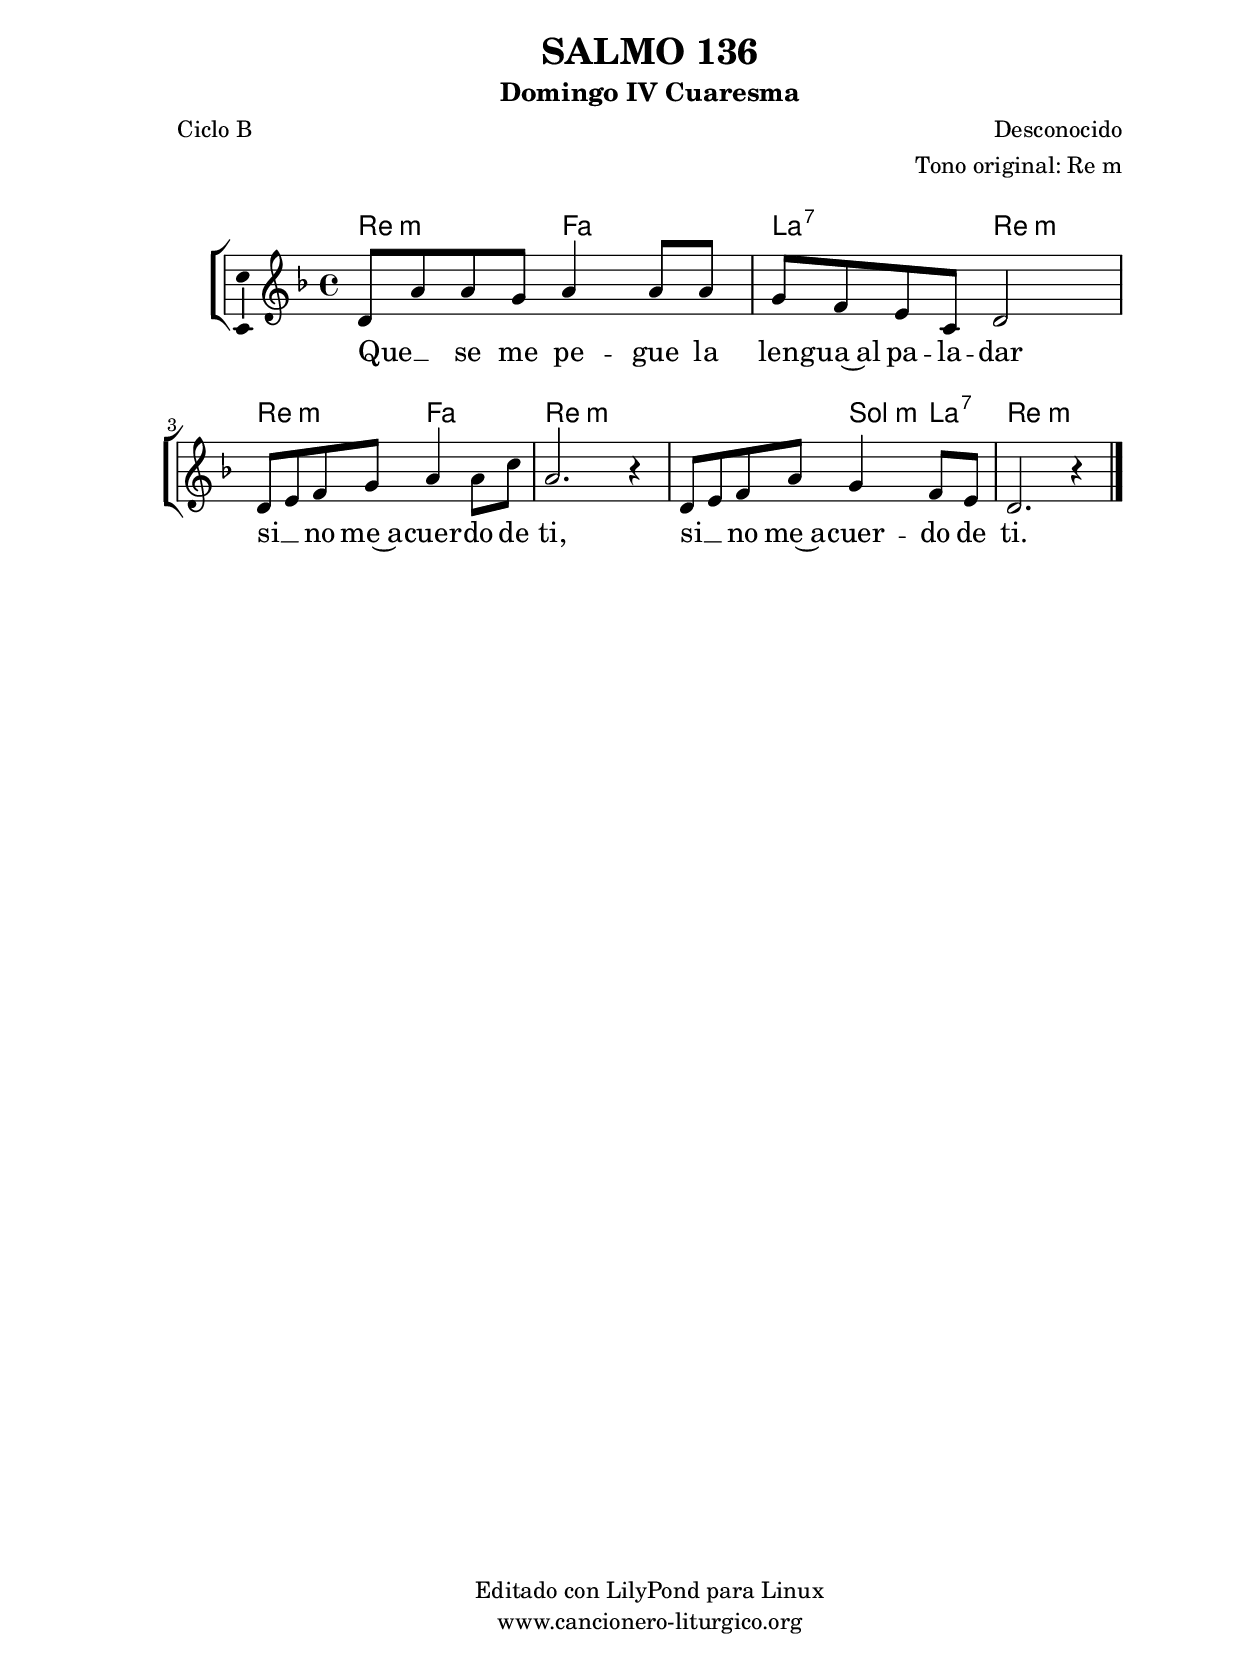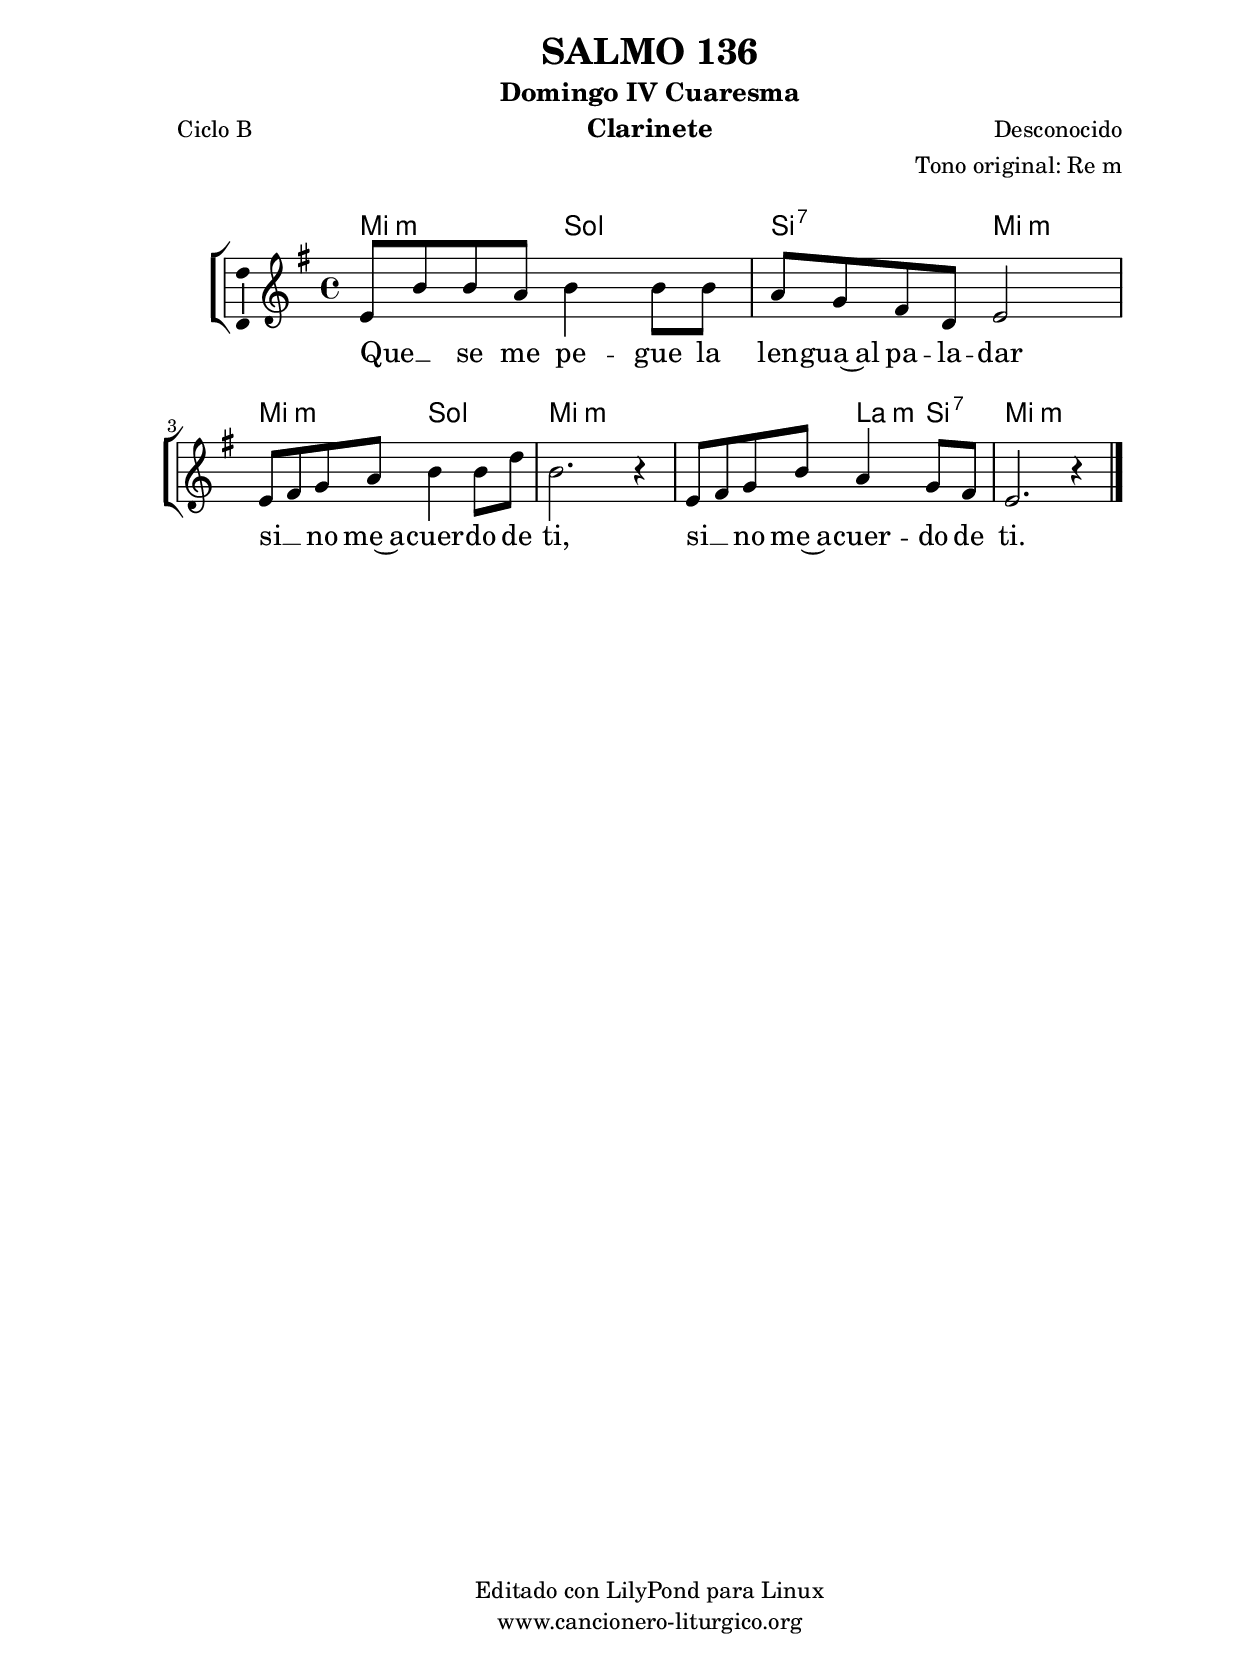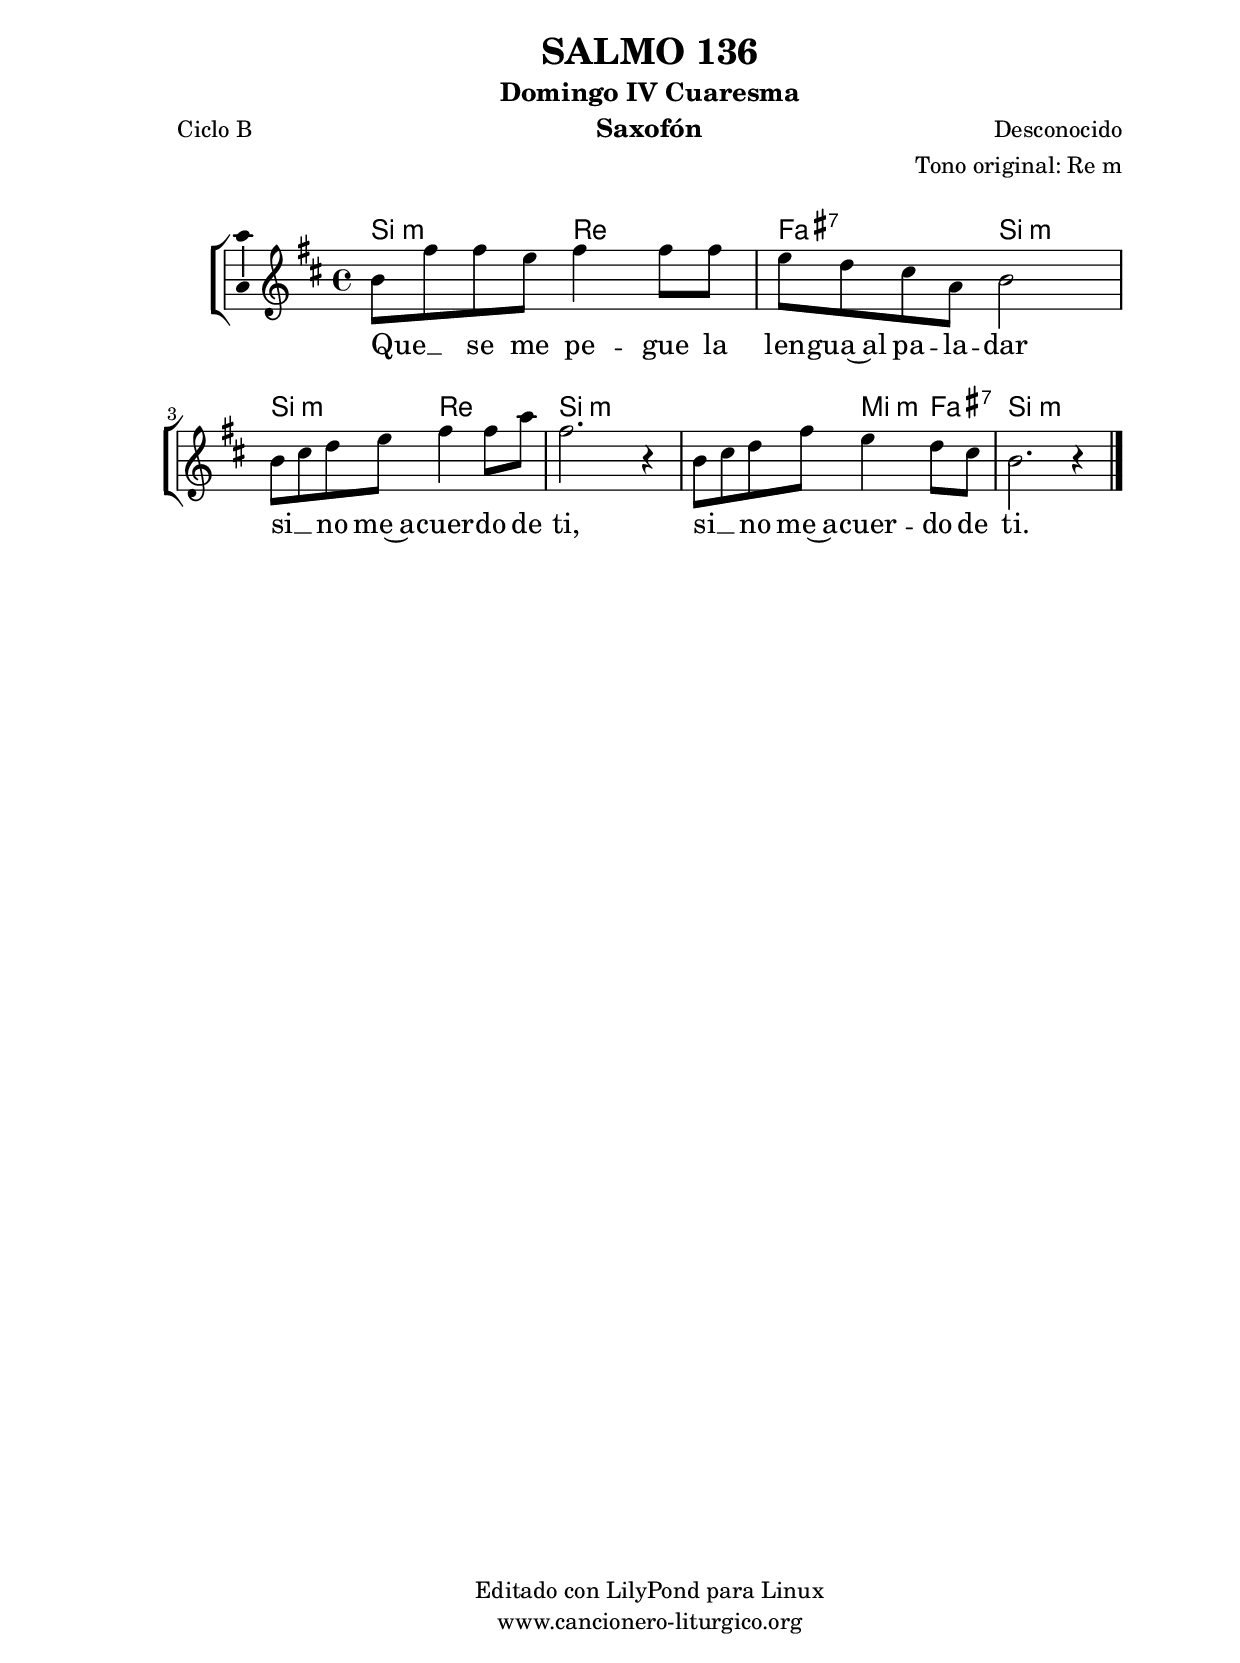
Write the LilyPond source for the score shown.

%
%para convertir .midi en .wav:
%timidity filename.midi -Ow -o finename.wav
%
%
%Para convertir de .wav a .mp3:
%lame -h -m j filename.wav
%
%
%para escuchar el midi:
%timidity nombrefichero.midi
%


%versión de lilypond para la que se ha escrito esta partitura:
\version "2.16.0"

	%Tamaño papel
	#(set-default-paper-size "a4")
	%Tamaño partitura
	#(set-global-staff-size 20)
	%No responde al pulsar sobre una nota
	#(ly:set-option 'point-and-click #f)

%parámetros del encabezamiento:
\header {
	title = "SALMO 136"
	subtitle = "Domingo IV Cuaresma"
	composer = "Desconocido"
	poet = "Ciclo B"
	meter = ""
	arranger = "Tono original: Re m"
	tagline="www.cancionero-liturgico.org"
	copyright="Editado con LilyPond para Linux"
	tiempo = "Cuaresma"
	usos = "Salmo"
	letra = "Que se me pegue la lengua al paladar si no me acuerdo de ti, si no me acuerdo de ti."
	}

%parámetros asociados al papel:
\paper  {
	oddHeaderMarkup = \markup {\fill-line { \on-the-fly #not-first-page \fromproperty #'header:title \on-the-fly #not-first-page \fromproperty #'header:composer }}
	evenHeaderMarkup = \markup {\fill-line { \fromproperty #'header:composer \fromproperty #'header:title }}
	#(set-paper-size "a4")
	print-page-number = ##f
	first-page-number = 1
	print-first-page-number = ##f
%	head-separation = 3.0 \cm
	top-margin = 2.0 \cm
	bottom-margin = 0.5\cm
%%%	bottom-margin = -1.0\cm
	left-margin = 3.0 \cm
	line-width = 16.0 \cm 
	indent = 8\mm
	interscoreline = 2.\mm
	between-system-space = 15\mm
%	para que las partituras no llenen la hoja:
	ragged-bottom = ##t
%	idem para la última hoja:
	ragged-last-bottom = ##f
%	para que las partituras llenen el ancho del papel:
	ragged-last = ##f
	after-title-space = 2.5 \cm
%page-count=1
%system-count=8

	%Flexible Vertical Spacing
%	markup-markup-spacing =
%	#'((basic-distance . 15) (minimum-distance . 15) (padding . 3))
	markup-system-spacing =
	#'((basic-distance . 15) (minimum-distance . 15) (padding . 3))
	system-system-spacing =
	#'((basic-distance . 15) (minimum-distance . 15) (padding . 3))
	score-system-spacing =
	#'((basic-distance . 15) (minimum-distance . 15) (padding . 5))
%	top-system-spacing = % header
%	#'((basic-distance . 8) (minimum-distance . 0) (padding . 3))
%	top-markup-spacing =
%	#'((basic-distance . 20) (minimum-distance . 20) (padding . 3))
	last-bottom-spacing = % footer
	#'((basic-distance . 5) (minimum-distance . 5) (padding . 3))
%	score-markup-spacing =
%	#'((basic-distance . 16) (minimum-distance . 13) (padding . 3))

	}


%parámetros que afectan a toda la partitura:
global =  {
	%clave de sol (G):
	\clef G
	%armadura:
%	\transpose c a
	\key d \minor
	\tempo 4=80
	\set Score.tempoHideNote = ##t
	}


acordes = {
	\italianChords
	\chordmode {
%	\transpose c a
{

d2:m f a:7 d:m
d:m f d:m s
d:m g4:m a:7 d1:m

	}
	}
}

melodia = 
%\transpose c a
{
	\relative c'{
	\time 4/4

d8 a' a g a4 a8 a
g8 f e c d2
d8 e f g a4 a8 c
a2. r4
d,8 e f a g4 f8 e
d2. r4

	\bar "|."
	}
	}


texto = \lyricmode {
Que __ _ se me pe -- gue la len -- gua~al pa -- la -- dar si __ _ no me~a -- cuer -- do de ti, si __ _ no me~a -- cuer -- do de ti.
	}


acordesStaff = \context ChordNames = acordesStaff <<
	\set chordChanges = ##t
	\acordes
	>>


vozStaff = \context Voice = vozStaff
\with {\consists "Ambitus_engraver"}
<<
%	\set Staff.instrumentName = ""
%	\set Staff.shortInstrumentName = ""
%	\set Staff.midiInstrument = #"clarinet"
%	\set Staff.midiInstrument = #"cello"
%	\set Staff.midiInstrument = #"flute"
	\set Staff.midiInstrument = #"electric guitar (jazz)"
%	\set Staff.midiInstrument = #"english horn"
%	\set Staff.midiInstrument = #"violin"
%	\set Staff.midiInstrument = #"glockenspiel"
	\set Staff.midiMinimumVolume = #0.7
	\set Staff.midiMaximumVolume = #0.9
	\global
	\melodia
	>>


textoStaff = \context Lyrics = textoStaff <<
	\lyricsto vozStaff \texto
	>>

\book {
	\score {
		\context ChoirStaff {
			\override StaffGroup.SystemStartBracket #'collapse-height = #1
			\override Score.SystemStartBar #'collapse-height = #1
			<<
			\acordesStaff
			\vozStaff
			\textoStaff
			>>
			}
		\layout {
	    		\context {
				\Lyrics
				\override LyricText #'font-size = #2
				}
	   		 \context {
				\Score
				%fontSize = #3
				\override StaffSymbol #'staff-space = #(magstep +3)
				%\override Beam #'thickness = #0.55
				%\override SpacingSpanner #'spacing-increment = #1.0
				%\override Slur #'height-limit = #1.5
				}
			}
		}
	\score {
		\unfoldRepeats
		\context ChoirStaff {
			<<
			\acordesStaff
			\vozStaff
			>>
			}
		\midi {
	  		\context {
	  			\Score
				tempoWholesPerMinute = #(ly:make-moment 70 4)
				}
			}
		}
	}

%Partitura para clarinete
#(define output-suffix "C")
\book {
	\header{
		instrument = "Clarinete"
		}
	\score {
		\context ChoirStaff {
			\override StaffGroup.SystemStartBracket #'collapse-height = #1
			\override Score.SystemStartBar #'collapse-height = #1
\transpose c d
			<<
			\acordesStaff
			\vozStaff
			\textoStaff
			>>
			}
		\layout {
	    		\context {
				\Lyrics
				\override LyricText #'font-size = #2
				}
	   		 \context {
				\Score
				%fontSize = #3
				\override StaffSymbol #'staff-space = #(magstep +3)
				%\override Beam #'thickness = #0.55
				%\override SpacingSpanner #'spacing-increment = #1.0
				%\override Slur #'height-limit = #1.5
				}
			}
		}
	}

%Partitura para saxofón
#(define output-suffix "S")
\book {
	\header{
		instrument = "Saxofón"
		}
	\score {
		\context ChoirStaff {
			\override StaffGroup.SystemStartBracket #'collapse-height = #1
			\override Score.SystemStartBar #'collapse-height = #1
\transpose c a
			<<
			\acordesStaff
			\vozStaff
			\textoStaff
			>>
			}
		\layout {
	    		\context {
				\Lyrics
				\override LyricText #'font-size = #2
				}
	   		 \context {
				\Score
				%fontSize = #3
				\override StaffSymbol #'staff-space = #(magstep +3)
				%\override Beam #'thickness = #0.55
				%\override SpacingSpanner #'spacing-increment = #1.0
				%\override Slur #'height-limit = #1.5
				}
			}
		}
	}

